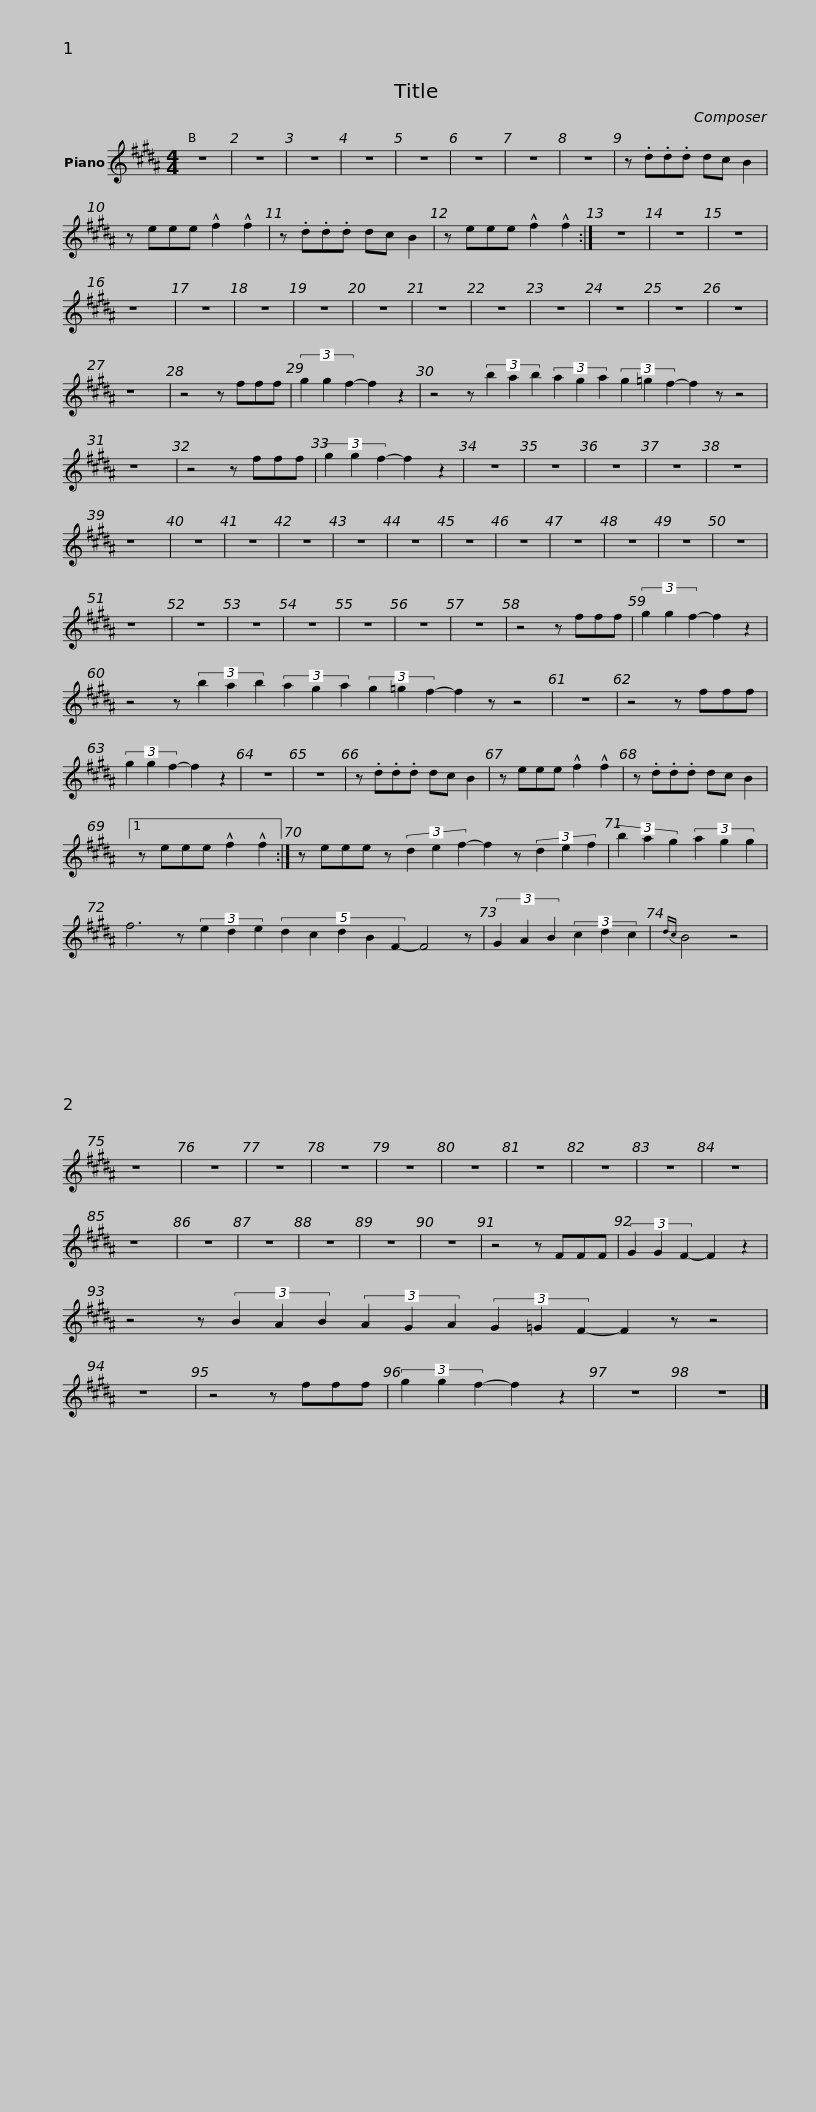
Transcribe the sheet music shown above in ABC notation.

X:1
L:1/8
M:4/4
I:linebreak $
K:B
V:1 treble
V:1
 z8 | z8 | z8 | z8 | z8 | %5
 z8 | z8 | z8 | z .d.d.d dc B2 | z eee !^!f2 !^!f2 | %10
 z .d.d.d dc B2 | z eee !^!f2 !^!f2 :|$ z8 | z8 | z8 | %15
 z8 | z8 | z8 | z8 | z8 | %20
 z8 | z8 | z8 | z8 | z8 | %25
 z8 | z8 | z4 z fff | (3g2 g2 f2- f2 z2 | z4 z (3b2 a2 b2 (3a2 g2 a2 (3g2 =g2 f2- f2 z z4 |$ %30
 z8 | z4 z fff | (3g2 g2 f2- f2 z2 | z8 | z8 | %35
 z8 | z8 | z8 | z8 | z8 | %40
 z8 | z8 | z8 | z8 | z8 | %45
 z8 | z8 | z8 | z8 | z8 | %50
 z8 | z8 | z8 | z8 | z8 | %55
 z8 | z8 |$ z4 z fff | (3g2 g2 f2- f2 z2 | z4 z (3b2 a2 b2 (3a2 g2 a2 (3g2 =g2 f2- f2 z z4 |$ %60
 z8 | z4 z fff | (3g2 g2 f2- f2 z2 | z8 | z8 |$ %65
 z .d.d.d dc B2 | z eee !^!f2 !^!f2 | z .d.d.d dc B2 |1 z eee !^!f2 !^!f2 :| z eee z (3d2 e2 f2- f2 z (3d2 e2 f2 |$ %70
 (3b2 a2 g2 (3a2 g2 g2 | f6 z (3e2 d2 e2 (5:4:5d2 c2 d2 B2 F2- F4 z | (3G2 A2 B2 (3c2 d2 c2 |{dc} B4 z4 | z8 | %75
 z8 | z8 | z8 | z8 | z8 | %80
 z8 | z8 | z8 | z8 | z8 | %85
 z8 | z8 | z8 | z8 | z8 |$ %90
 z4 z FFF | (3G2 G2 F2- F2 z2 | z4 z (3B2 A2 B2 (3A2 G2 A2 (3G2 =G2 F2- F2 z z4 |$ z8 | z4 z fff | %95
 (3g2 g2 f2- f2 z2 | z8 | z8 |] %98
